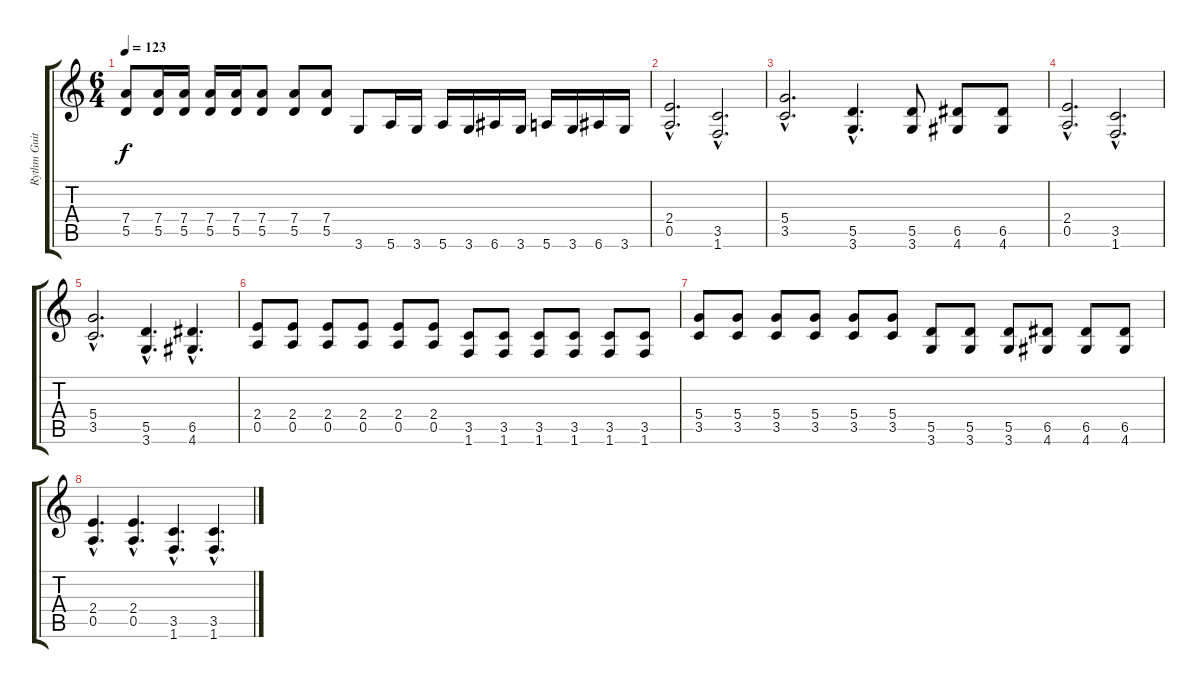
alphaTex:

\track ("Rythm Guitar" "Rythm Guit") {instrument distortionguitar}
\staff {score tabs}
\tuning (E4 B3 G3 D3 A2 E2) {hide}
\ts (6 4)
\tempo 123
\clef g2
\ks c
(7.4 5.5).8{dy f} (7.4 5.5).16 (7.4 5.5).16 (7.4 5.5).16 (7.4 5.5).16 (7.4 5.5).8 (7.4 5.5).8 (7.4 5.5).8 3.6.8 5.6.16 3.6.16 5.6.16 3.6.16 6.6.16 3.6.16 5.6.16 3.6.16 6.6.16 3.6.16 |
(2.4{hac} 0.5{hac}).2{d} (3.5{hac} 1.6{hac}).2{d} |
(5.4{hac} 3.5{hac}).2{d} (5.5{hac} 3.6{hac}).4{d} (5.5 3.6).8 (6.5 4.6).8 (6.5 4.6).8 |
(2.4{hac} 0.5{hac}).2{d} (3.5{hac} 1.6{hac}).2{d} |
(5.4{hac} 3.5{hac}).2{d} (5.5{hac} 3.6{hac}).4{d} (6.5{hac} 4.6{hac}).4{d} |
(2.4 0.5).8 (2.4 0.5).8 (2.4 0.5).8 (2.4 0.5).8 (2.4 0.5).8 (2.4 0.5).8 (3.5 1.6).8 (3.5 1.6).8 (3.5 1.6).8 (3.5 1.6).8 (3.5 1.6).8 (3.5 1.6).8 |
(5.4 3.5).8 (5.4 3.5).8 (5.4 3.5).8 (5.4 3.5).8 (5.4 3.5).8 (5.4 3.5).8 (5.5 3.6).8 (5.5 3.6).8 (5.5 3.6).8 (6.5 4.6).8 (6.5 4.6).8 (6.5 4.6).8 |
(2.4{hac} 0.5{hac}).4{d} (2.4{hac} 0.5{hac}).4{d} (3.5{hac} 1.6{hac}).4{d} (3.5{hac} 1.6{hac}).4{d}
